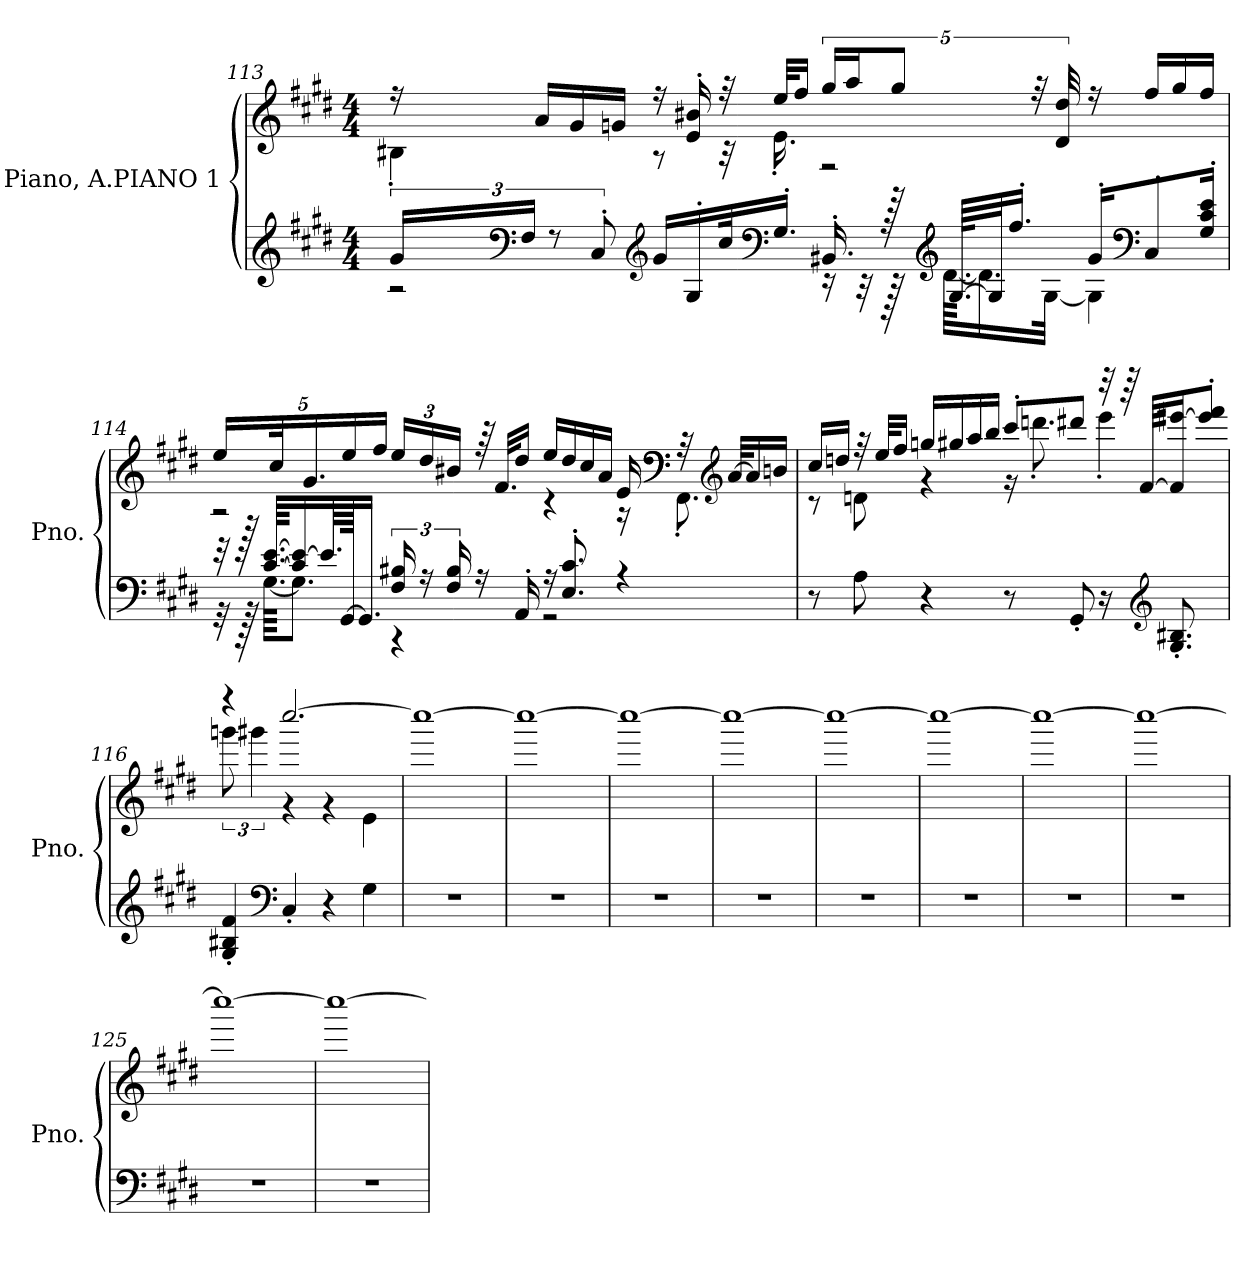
**kern	**kern
*part1	*part1
*staff2	*staff1
*I"Piano, A.PIANO 1	*
*I'Pno.	*
!!LO:LB:g=z
*clefG2	*clefG2
*k[f#c#g#d#]	*k[f#c#g#d#]
*M4/4	*M4/4
=113	=113
*^	*^
24g#/LL	2r	16r	4B#X'\
*clefF4	*	*	*
24F#/JJ	.	.	.
.	.	16a/LL	.
12r	.	.	.
.	.	16g#/	.
12C#'/	.	.	.
.	.	16gn/JJ	.
*clefG2	*	*	*
16g#/LL	.	16r	8r
16G#'/	.	16e/' 16b#X/'	.
32cc#/K	.	32r	32r
*clefF4	*	*	*
16.G#'/JJ	.	32ee/KLL	16.e'\
.	.	16ff#/JJ	.
16.BB#X'/	16r	20gg#/LL	2r
.	.	20aa/J	.
.	32r	.	.
128r	128r	.	.
.	.	10gg#/J	.
*clefG2	*	*	*
[64.G#/KLLL	[64.d#\KKLL	.	.
32G#/J]	16.d#\]	.	.
16.ff#'/JJ	.	.	.
.	.	40r	.
.	[32G#\JJk	.	.
.	.	40d#/ 40dd#/	.
16g#'/KL	4G#\]	16r	.
*clefF4	*	*	*
8C#'/	.	16ff#/LL	.
.	.	16gg#/	.
16G#/' 16c#/' 16e/'Jk	.	16ff#/JJ	.
!!LO:LB:g=z	!!
=114	=114	=114	=114
*	*	*Xbrackettup	*
32r	32r	20ee/LL	2r
128r	128r	.	.
[64.c#/ [64.e/KKLL	[64.G#\KKKL	.	.
.	.	40cc#/K	.
16c#/] 16e/_	8.G#\J]	.	.
.	.	20.g#/	.
64.e/LL]	.	.	.
[128GG#/JJK	.	.	.
.	.	20ee/	.
16.GG#/JJ]	.	.	.
.	.	20ff#/JJ	.
24F#/ 24B#X/	4r	24ee/LL	.
24r	.	24dd#/	.
24F#/ 24B#/	.	24b#X/JJ	.
16r	.	64r	.
.	.	32.f#/KLL	.
16AA'/	.	16dd#/JJ	.
16r	2r	16ee/LL	4r
8.E/' 8.c#/'	.	16dd#/	.
.	.	16cc#/	.
.	.	16a/JJ	.
4r	.	16e/	16r
*	*	*clefF4	*
.	.	32r	8.FF#'\
*	*	*clefG2	*
.	.	[32a/KLL	.
.	.	16a/]	.
.	.	16bn/JJ	.
*v	*v	*	*
!!LO:PB:g=z	!!
=115	=115	=115
8r	16cc#/LL	8r
.	16ddn/JJ	.
8A\	32r	8dn\
.	32ee/KLL	.
.	16ff#/JJ	.
4r	16ggn/LL	4r
.	16gg#X/	.
.	16aa/	.
.	16bb/JJ	.
8r	8ccc#'/L	16r
.	.	8.dddn'\
8GG#'/	8ddd#X/J	.
16r	32r	4eee'\
.	64r	.
.	[64f#/KKLL	.
*clefG2	*	*
8.G#/' 8.B#X/'	16f#/] [16eee#X/J	.
.	8eee#/]' 8fff#/'J	.
=116	=116	=116
*	*	*brackettup
4G#/' 4B#X/' 4f#/'	4r	12gggn\
.	.	6ggg#X\
*clefF4	*	*
4C#'/	[2.cccc#/	4r
4r	.	4r
4G#\	.	4e\
*	*v	*v
=117	=117
1r	1cccc#_
=118	=118
1r	1cccc#_
=119	=119
1r	1cccc#_
=120	=120
1r	1cccc#_
!!LO:LB:g=z
=121	=121
1r	1cccc#_
=122	=122
1r	1cccc#_
=123	=123
1r	1cccc#_
=124	=124
1r	1cccc#_
=125	=125
1r	1cccc#_
=126	=126
1r	1cccc#_
=	=
*-	*-
